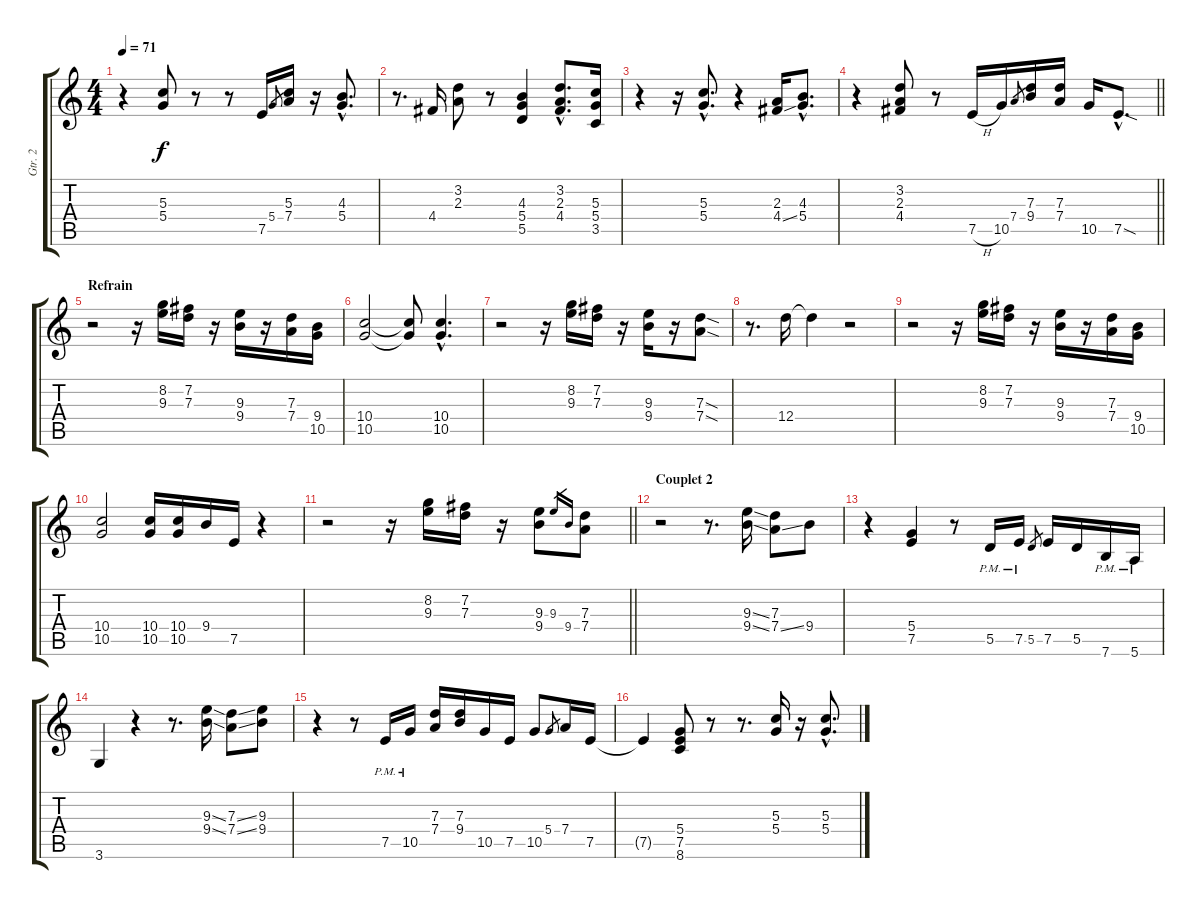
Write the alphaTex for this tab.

\track ("Gtr. 2" "Gtr. 2") {instrument electricguitarclean}
\staff {score tabs}
\tuning (E4 B3 G3 D3 A2 E2) {hide}
\ts (4 4)
\tempo 71
\clef g2
\ks c
r.4{dy f instrument electricguitarclean} (5.3 5.4).8 r.8 r.8 7.5.16 5.4.8{gr} (5.3 7.4).16 r.16 (4.3{hac} 5.4{hac}).8{d} |
r.8{d} 4.4.16 (3.2 2.3).8 r.8 (4.3 5.4 5.5).4 (3.2{hac} 2.3{hac} 4.4{hac}).8{d} (5.3 5.4 3.5).16 |
r.4 r.16 (5.3{hac} 5.4{hac}).8{d} r.4 (2.3 4.4{ss}).16 (4.3{hac} 5.4{hac}).8{d} |
\barLineRight lightlight
r.4 (3.2 2.3 4.4).8 r.8 7.5{h}.16 10.5.16 7.4.8{gr} (7.3 9.4).16 (7.3 7.4).16 10.5.16 7.5{sod hac}.8{d} |
\section ("" "Refrain")
r.2 r.16 (8.2 9.3).16 (7.2 7.3).16 r.16 (9.3 9.4).16 r.16 (7.3 7.4).16 (9.4 10.5).16 |
(10.4 10.5).2 (10.4{t} 10.5{t}).8 (10.4{hac} 10.5{hac}).4{d} |
r.2 r.16 (8.2 9.3).16 (7.2 7.3).16 r.16 (9.3 9.4).16 r.16 (7.3{sod} 7.4{sod}).8 |
r.8{d} 12.4.16 12.4{t}.4 r.2 |
r.2 r.16 (8.2 9.3).16 (7.2 7.3).16 r.16 (9.3 9.4).16 r.16 (7.3 7.4).16 (9.4 10.5).16 |
(10.4 10.5).2 (10.4 10.5).16 (10.4 10.5).16 9.4.16 7.5.16 r.4 |
\barLineRight lightlight
r.2 r.16 (8.2 9.3).16 (7.2 7.3).16 r.16 (9.3 9.4).8 9.3.16{gr} 9.4.16{gr} (7.3 7.4).8 |
\section ("" "Couplet 2")
r.2 r.8{d} (9.3{ss} 9.4{ss}).16 (7.3 7.4{ss}).8 9.4.8 |
r.4 (5.4 7.5).4 r.8 5.5{pm}.16{instrument electricguitarmuted} 7.5{pm}.16 5.5.8{gr} 7.5.16{instrument electricguitarclean} 5.5.16 7.6{pm}.16{instrument electricguitarmuted} 5.6{pm}.16 |
3.6.4{instrument electricguitarclean} r.4 r.8{d} (9.3{ss} 9.4{ss}).16 (7.3{ss} 7.4{ss}).8 (9.3 9.4).8 |
r.4 r.8 7.5{pm}.16{instrument electricguitarmuted} 10.5{pm}.16 (7.3 7.4).16{instrument electricguitarclean} (7.3 9.4).16 10.5.16 7.5.16 10.5.8 5.4.8{gr} 7.4.16 7.5.16 |
7.5{t}.4 (5.4 7.5 8.6).8 r.8 r.8{d} (5.3 5.4).16 r.16 (5.3{hac} 5.4{hac}).8{d}
